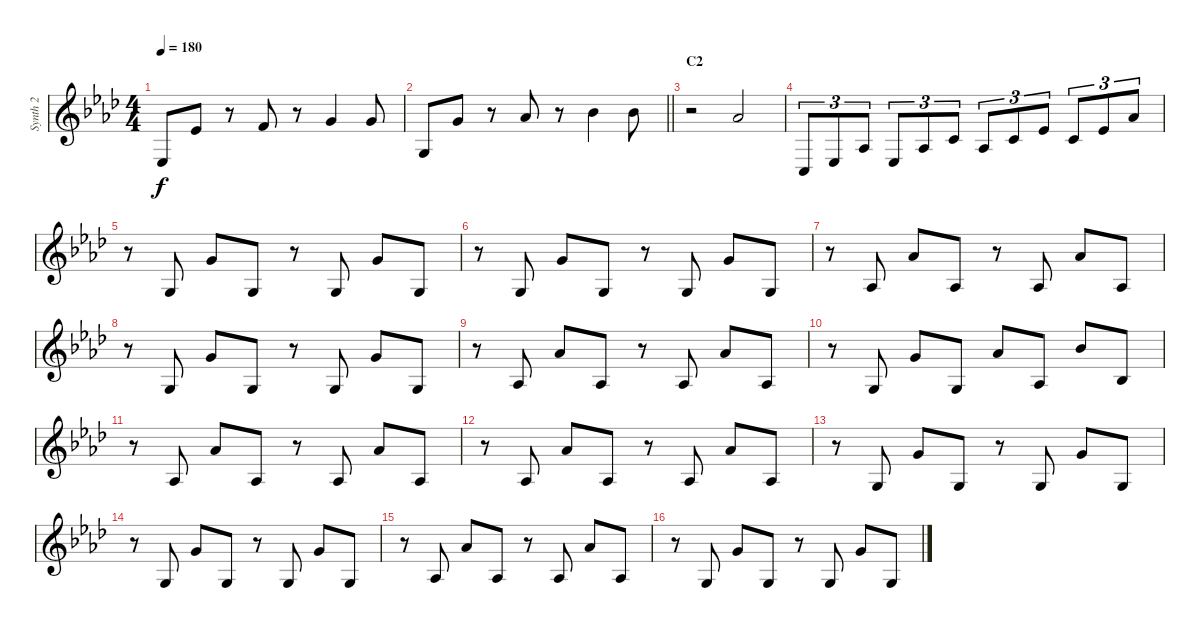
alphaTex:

\track ("Synth 2" "Synth 2") {instrument lead2sawtooth}
\staff {score}
\tuning (E4 B3 G3 D3 A2 E2) {hide}
\ts (4 4)
\tempo 180
\clef g2
\ks ab
1.4.8{dy f} 4.2.8 r.8 1.1.8 r.8 3.1.4 3.1.8 |
\barLineRight lightlight
0.3.8 3.1.8 r.8 4.1.8 r.8 6.1.4 6.1.8 |
\section ("" "C2")
r.2 4.1.2 |
3.5.8{tu (3 2)} 1.4.8{tu (3 2)} 1.3.8{tu (3 2)} 1.4.8{tu (3 2)} 1.3.8{tu (3 2)} 1.2.8{tu (3 2)} 1.3.8{tu (3 2)} 1.2.8{tu (3 2)} 4.2.8{tu (3 2)} 1.2.8{tu (3 2)} 4.2.8{tu (3 2)} 4.1.8{tu (3 2)} |
r.8 0.3.8 3.1.8 5.4.8 r.8 0.3.8 3.1.8 0.3.8 |
r.8 0.3.8 3.1.8 5.4.8 r.8 0.3.8 3.1.8 0.3.8 |
r.8 1.3.8 4.1.8 1.3.8 r.8 1.3.8 4.1.8 1.3.8 |
r.8 0.3.8 3.1.8 5.4.8 r.8 0.3.8 3.1.8 0.3.8 |
r.8 1.3.8 4.1.8 1.3.8 r.8 1.3.8 4.1.8 1.3.8 |
r.8 0.3.8 3.1.8 5.4.8 4.1.8 1.3.8 6.1.8 3.3.8 |
r.8 1.3.8 4.1.8 1.3.8 r.8 1.3.8 4.1.8 1.3.8 |
r.8 1.3.8 4.1.8 1.3.8 r.8 1.3.8 4.1.8 1.3.8 |
r.8 0.3.8 3.1.8 5.4.8 r.8 0.3.8 3.1.8 0.3.8 |
r.8 0.3.8 3.1.8 5.4.8 r.8 0.3.8 3.1.8 0.3.8 |
r.8 1.3.8 4.1.8 1.3.8 r.8 1.3.8 4.1.8 1.3.8 |
r.8 0.3.8 3.1.8 5.4.8 r.8 0.3.8 3.1.8 0.3.8
